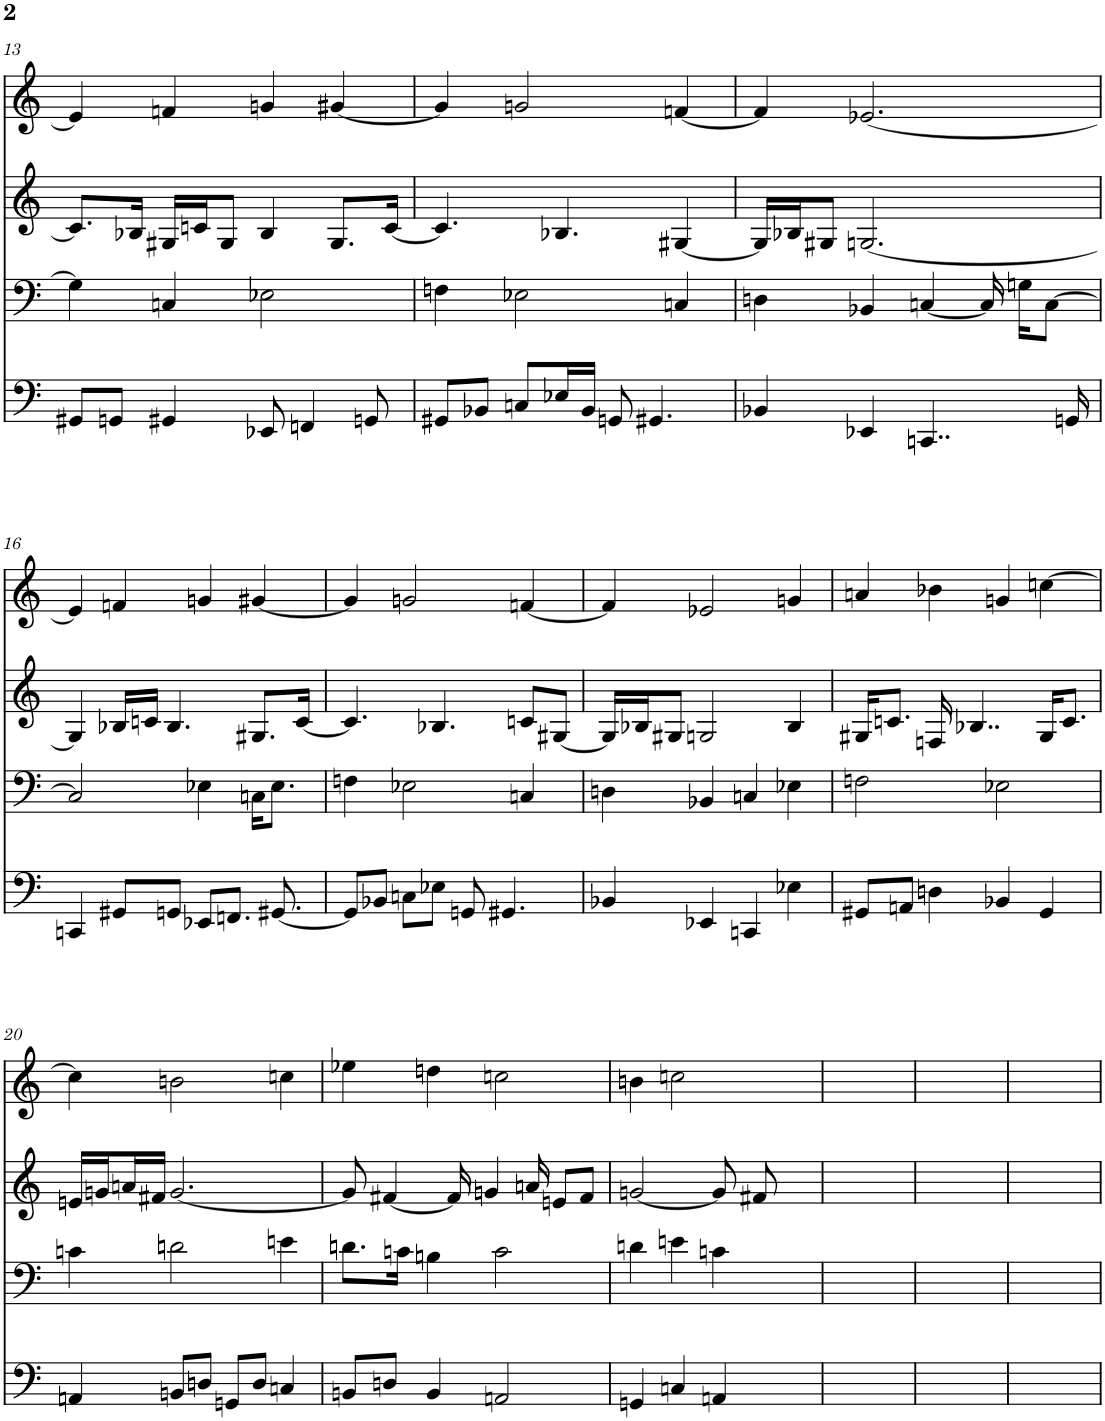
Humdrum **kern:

**kern	**kern	**kern	**kern
*part4	*part3	*part2	*part1
*staff4	*staff3	*staff2	*staff1
*I"Piano	*I"Piano	*I"Piano	*I"Piano
*I'Pno	*I'Pno	*I'Pno	*I'Pno
!!LO:PB:g=z
*clefF4	*clefF4	*clefG2	*clefG2
*k[]	*k[]	*k[]	*k[]
*M4/4	*M4/4	*M4/4	*M4/4
=13	=13	=13	=13
8GG#X/L	4G\]	8.c/L]	4e-/]
8GGn/J	.	.	.
.	.	16B-X/Jk	.
4GG#X/	4Cn/	16G#X/LL	4fn/
.	.	16cn/J	.
.	.	8G#/J	.
8EE-X/	2E-X\	4B-/	4gn/
4FFn/	.	.	.
.	.	8.G#/L	[4g#X/
8GGn/	.	.	.
.	.	[16c/Jk	.
=14	=14	=14	=14
8GG#X/L	4Fn\	4.c/]	4g#/]
8BB-X/J	.	.	.
8Cn/L	2E-X\	.	2gn/
16E-X/L	.	4.B-X/	.
16BB-/JJ	.	.	.
8GGn/	.	.	.
4.GG#X/	.	.	.
.	4Cn/	[4G#X/	[4fn/
=15	=15	=15	=15
4BB-X/	4Dn\	16G#/LL]	4f/]
.	.	16B-X/J	.
.	.	8G#X/J	.
4EE-X/	4BB-X/	[2.Gn/	[2.e-X/
4..CCn/	[4Cn/	.	.
.	16C/]	.	.
.	16Gn\KL	.	.
.	[8C\J	.	.
16GGn/	.	.	.
!!LO:LB:g=z
=16	=16	=16	=16
4CCn/	2C/]	4G/]	4e-/]
8GG#X/L	.	16B-X/LL	4fn/
.	.	16cn/JJ	.
8GGn/J	.	4.B-/	.
8EE-X/L	4E-X\	.	4gn/
8.FFn/J	.	.	.
.	16Cn\KL	8.G#X/L	[4g#X/
[8.GG#X/	8.E-\J	.	.
.	.	[16c/Jk	.
=17	=17	=17	=17
8GG#/L]	4Fn\	4.c/]	4g#/]
8BB-X/J	.	.	.
8Cn\L	2E-X\	.	2gn/
8E-X\J	.	4.B-X/	.
8GGn/	.	.	.
4.GG#X/	.	.	.
.	4Cn/	8cn/L	[4fn/
.	.	[8G#X/J	.
=18	=18	=18	=18
4BB-X/	4Dn\	16G#/LL]	4f/]
.	.	16B-X/J	.
.	.	8G#X/J	.
4EE-X/	4BB-X/	2Gn/	2e-X/
4CCn/	4Cn/	.	.
4E-X\	4E-X\	4B-/	4gn/
=19	=19	=19	=19
8GG#X/L	2Fn\	16G#X/KL	4an/
.	.	8.cn/J	.
8AAn/J	.	.	.
4Dn\	.	16Fn/	4b-X\
.	.	4..B-X/	.
4BB-X/	2E-X\	.	4gn/
4GG#/	.	16G#/KL	[4ccn\
.	.	8.c/J	.
!!LO:LB:g=z
=20	=20	=20	=20
4AAn/	4cn\	16en/LL	4cc\]
.	.	16gn/J	.
.	.	16an/L	.
.	.	16f#X/JJ	.
8BBn/L	2dn\	[2.g/	2bn\
8Dn/J	.	.	.
8GGn/L	.	.	.
8D/J	.	.	.
4Cn/	4en\	.	4ccn\
=21	=21	=21	=21
8BBn/L	8.dn\L	8g/]	4ee-X\
8Dn/J	.	[4f#X/	.
.	16cn\Jk	.	.
4BB/	4Bn\	.	4ddn\
.	.	16f#/]	.
.	.	4gn/	.
2AAn/	2c\	.	2ccn\
.	.	16an/	.
.	.	8en/L	.
.	.	8f#/J	.
=22	=22	=22	=22
4GGn/	4dn\	[2gn/	4bn\
4Cn/	4en\	.	2ccn\
4AAn/	4cn\	8g/]	.
.	.	8f#X/	.
4ryy	4ryy	4ryy	4ryy
=23	=23	=23	=23
1ryy	1ryy	1ryy	1ryy
=24	=24	=24	=24
1ryy	1ryy	1ryy	1ryy
=25	=25	=25	=25
1ryy	1ryy	1ryy	1ryy
=	=	=	=
*-	*-	*-	*-
